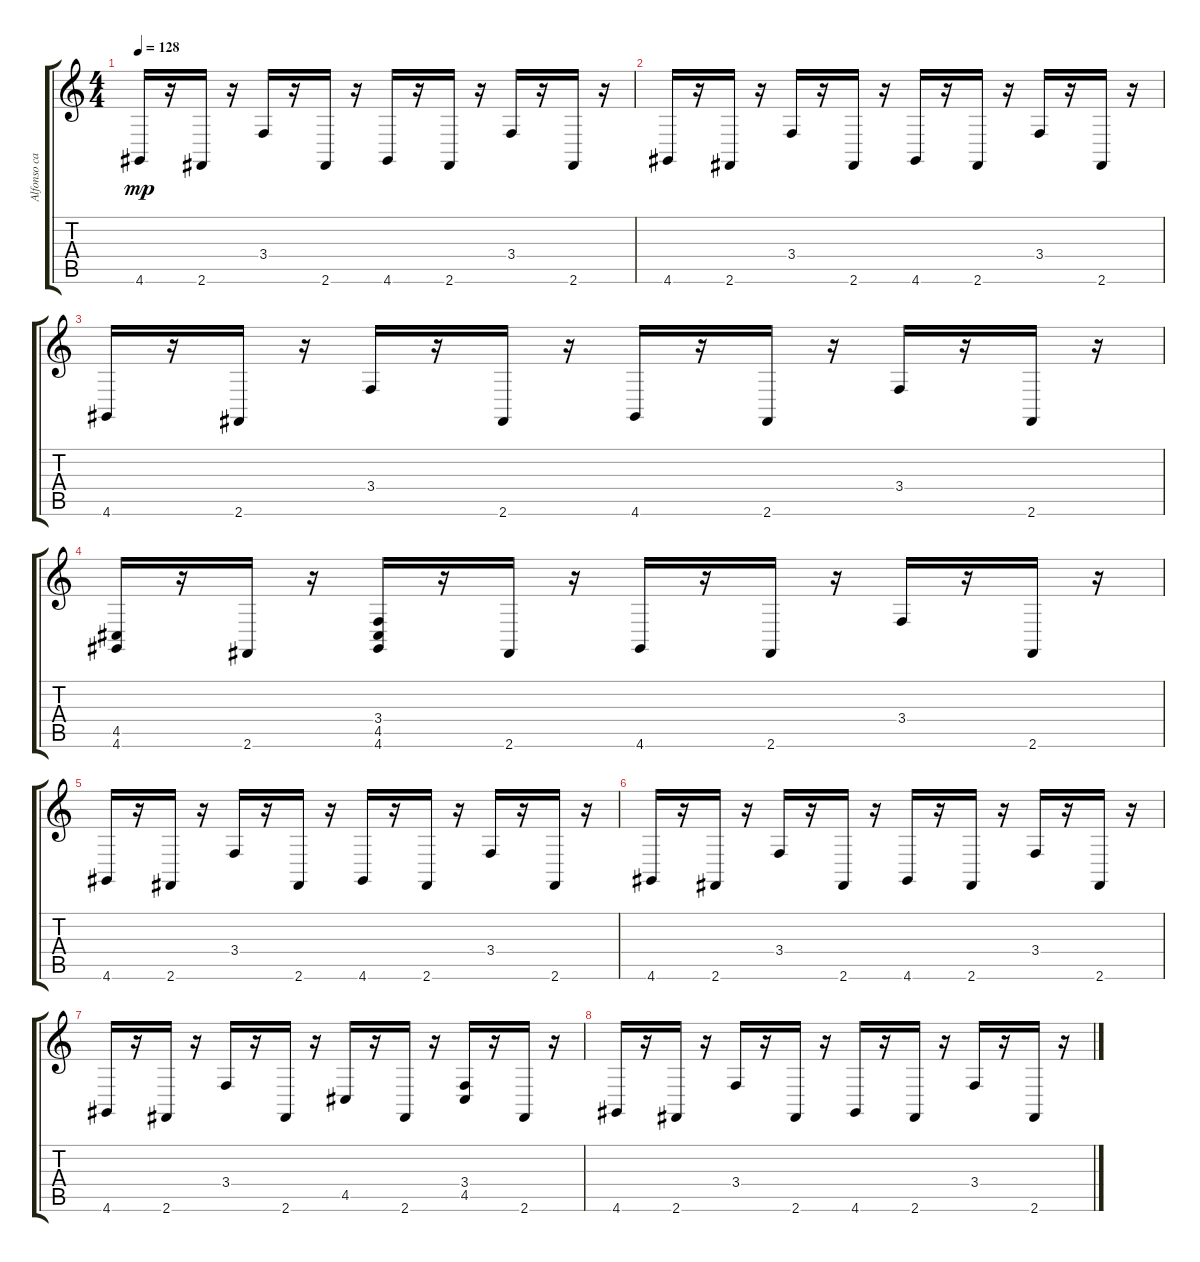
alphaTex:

\track ("Alfonso caga palos" "Alfonso ca") {instrument synthdrum}
\staff {score tabs}
\tuning (E4 B3 G3 D3 A2 E2) {hide}
\ts (4 4)
\tempo 128
\clef g2
\ks c
4.6.16{dy mp} r.16 2.6.16 r.16 3.4.16 r.16 2.6.16 r.16 4.6.16 r.16 2.6.16 r.16 3.4.16 r.16 2.6.16 r.16 |
4.6.16 r.16 2.6.16 r.16 3.4.16 r.16 2.6.16 r.16 4.6.16 r.16 2.6.16 r.16 3.4.16 r.16 2.6.16 r.16 |
4.6.16 r.16 2.6.16 r.16 3.4.16 r.16 2.6.16 r.16 4.6.16 r.16 2.6.16 r.16 3.4.16 r.16 2.6.16 r.16 |
(4.5 4.6).16 r.16 2.6.16 r.16 (3.4 4.5 4.6).16 r.16 2.6.16 r.16 4.6.16 r.16 2.6.16 r.16 3.4.16 r.16 2.6.16 r.16 |
4.6.16 r.16 2.6.16 r.16 3.4.16 r.16 2.6.16 r.16 4.6.16 r.16 2.6.16 r.16 3.4.16 r.16 2.6.16 r.16 |
4.6.16 r.16 2.6.16 r.16 3.4.16 r.16 2.6.16 r.16 4.6.16 r.16 2.6.16 r.16 3.4.16 r.16 2.6.16 r.16 |
4.6.16 r.16 2.6.16 r.16 3.4.16 r.16 2.6.16 r.16 4.5.16 r.16 2.6.16 r.16 (3.4 4.5).16 r.16 2.6.16 r.16 |
4.6.16 r.16 2.6.16 r.16 3.4.16 r.16 2.6.16 r.16 4.6.16 r.16 2.6.16 r.16 3.4.16 r.16 2.6.16 r.16
